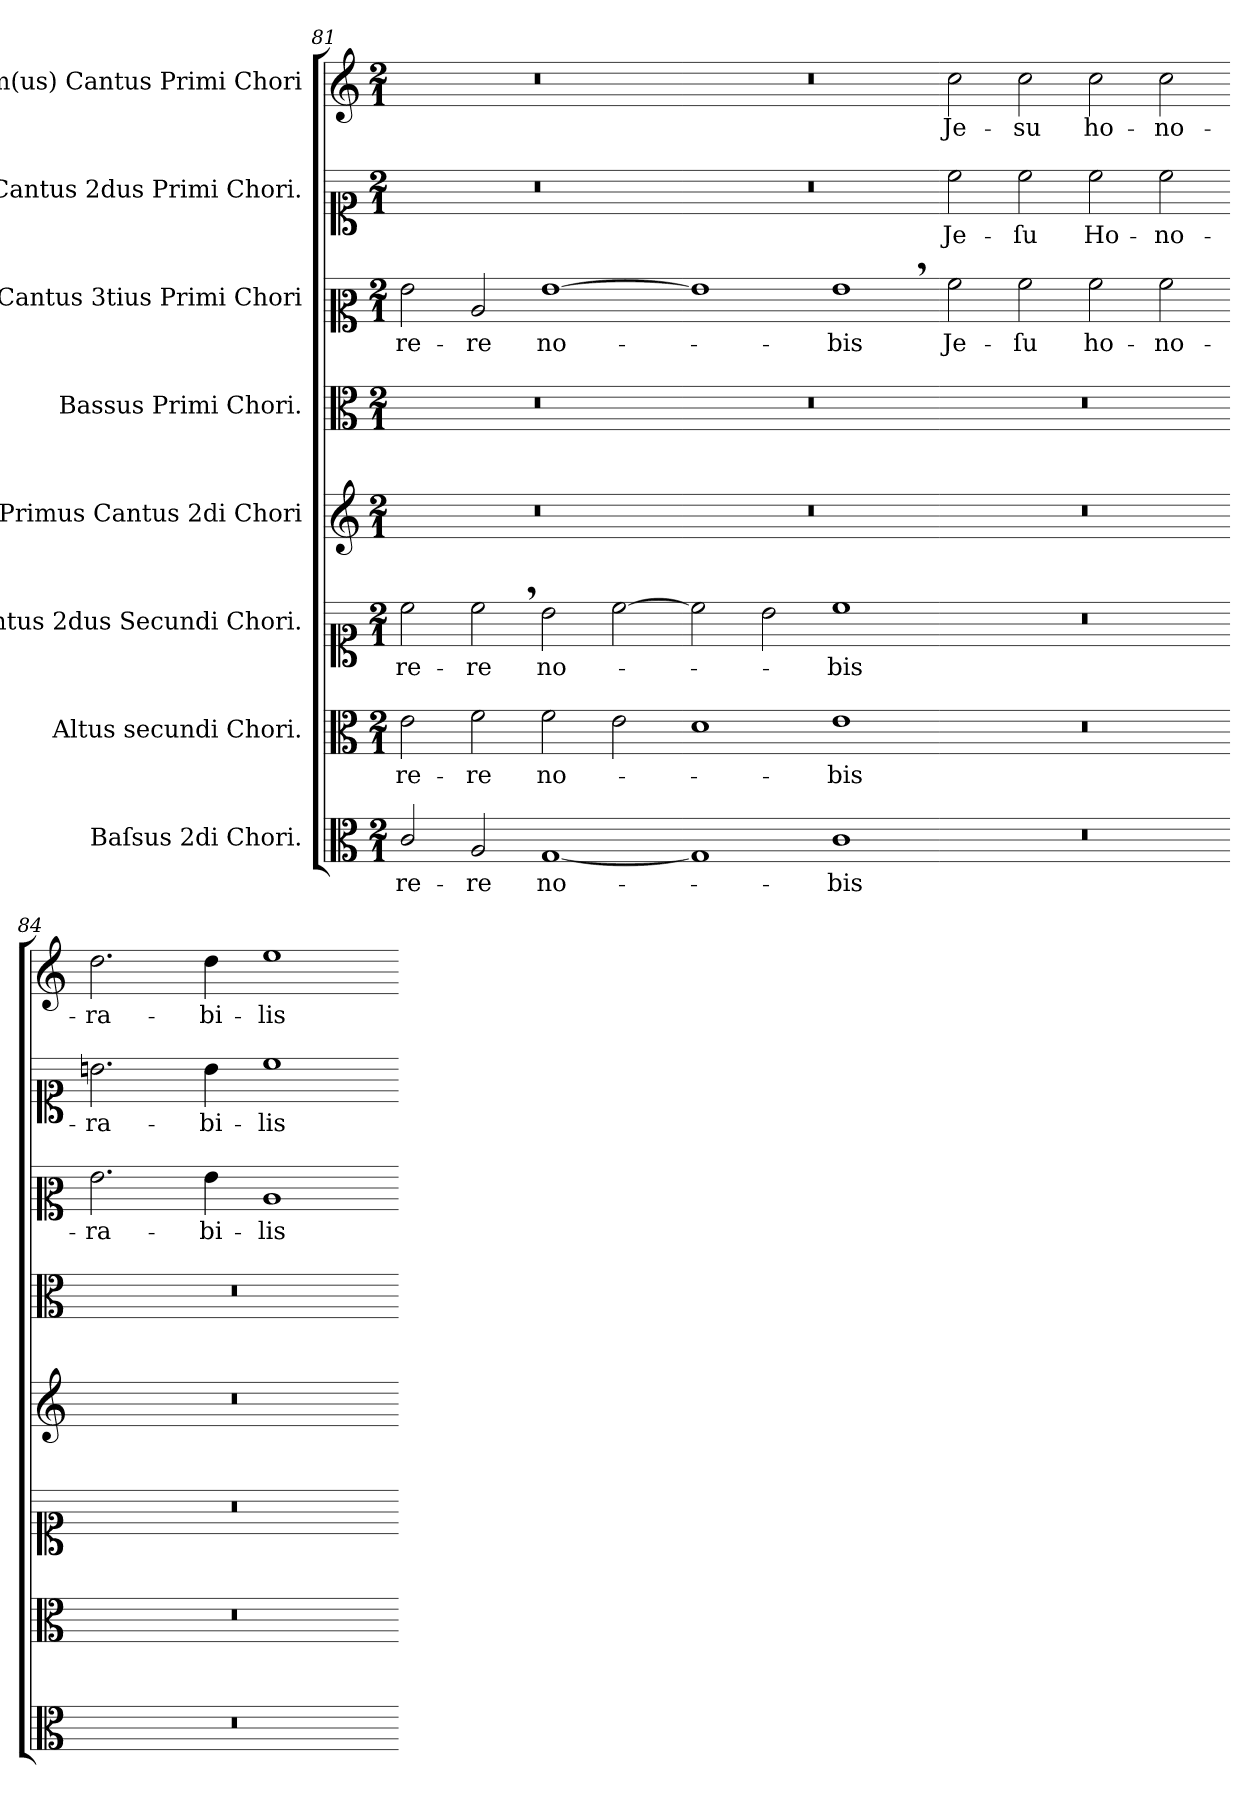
**kern	**text	**kern	**text	**kern	**text	**kern	**kern	**kern	**text	**kern	**text	**kern	**text
*part8	*part8	*part7	*part7	*part6	*part6	*part5	*part4	*part3	*part3	*part2	*part2	*part1	*part1
*staff8	*staff8	*staff7	*staff7	*staff6	*staff6	*staff5	*staff4	*staff3	*staff3	*staff2	*staff2	*staff1	*staff1
*I"Baſsus 2di Chori.	*	*I"Altus secundi Chori.	*	*I"Cantus 2dus Secundi Chori.	*	*I"Primus Cantus 2di Chori	*I"Bassus Primi Chori.	*I"Cantus 3tius Primi Chori	*	*I"Cantus 2dus Primi Chori.	*	*I"Im(us) Cantus Primi Chori	*
*clefC3	*	*clefC3	*	*clefC1	*	*clefG2	*clefC3	*clefC2	*	*clefC1	*	*clefG2	*
*k[]	*	*k[]	*	*k[]	*	*k[]	*k[]	*k[]	*	*k[]	*	*k[]	*
*M2/1	*	*M2/1	*	*M2/1	*	*M2/1	*M2/1	*M2/1	*	*M2/1	*	*M2/1	*
=81	=81	=81	=81	=81	=81	=81	=81	=81	=81	=81	=81	=81	=81
!	!LO:LY:i	!	!	!	!	!	!	!	!	!	!	!	!
2c/	-re-	2e\	-re-	2cc\	-re-	0r	0r	2g\	-re-	0r	.	0r	.
!	!LO:LY:i	!	!	!	!	!	!	!	!	!	!	!	!
2A/	-re	2f\	-re	2cc,<\	-re	.	.	2c/	-re	.	.	.	.
!	!LO:LY:i	!	!	!	!	!	!	!	!	!	!	!	!
[1G	no-	2f\	no-	2b\	no-	.	.	[1g	no-	.	.	.	.
.	.	2e\	.	[2cc\	.	.	.	.	.	.	.	.	.
=82-	=82-	=82-	=82-	=82-	=82-	=82-	=82-	=82-	=82-	=82-	=82-	=82-	=82-
1G]	.	1d	.	2cc\]	.	0r	0r	1g]	.	0r	.	0r	.
.	.	.	.	2b\	.	.	.	.	.	.	.	.	.
!	!LO:LY:i	!	!	!	!	!	!	!	!	!	!	!	!
1c	-bis	1e	-bis	1cc	-bis	.	.	1g,<	-bis	.	.	.	.
=83-	=83-	=83-	=83-	=83-	=83-	=83-	=83-	=83-	=83-	=83-	=83-	=83-	=83-
0r	.	0r	.	0r	.	0r	0r	2a\	Je-	2cc\	Je-	2cc\	Je-
.	.	.	.	.	.	.	.	2a\	ſu	2cc\	ſu	2cc\	-su
.	.	.	.	.	.	.	.	2a\	ho-	2cc\	Ho-	2cc\	ho-
.	.	.	.	.	.	.	.	2a\	-no-	2cc\	-no-	2cc\	-no-
=84-	=84-	=84-	=84-	=84-	=84-	=84-	=84-	=84-	=84-	=84-	=84-	=84-	=84-
0r	.	0r	.	0r	.	0r	0r	2.g\	-ra-	2.bn\	-ra-	2.dd\	-ra-
.	.	.	.	.	.	.	.	4g\	-bi-	4b\	-bi-	4dd\	-bi-
.	.	.	.	.	.	.	.	1c	-lis	1cc	-lis	1ee	-lis
=-	=-	=-	=-	=-	=-	=-	=-	=-	=-	=-	=-	=-	=-
*-	*-	*-	*-	*-	*-	*-	*-	*-	*-	*-	*-	*-	*-
